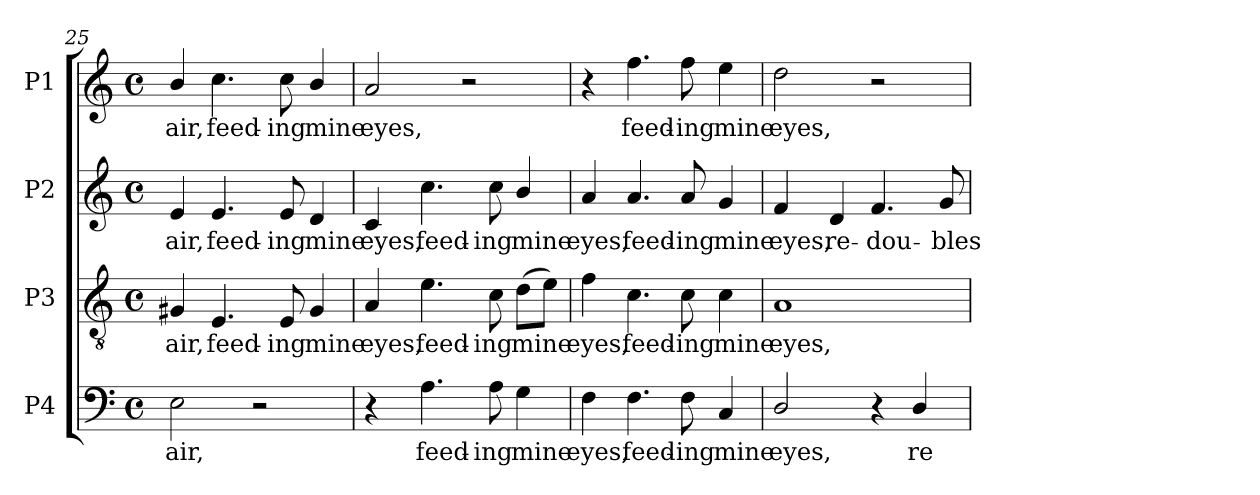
**kern	**text	**kern	**text	**kern	**text	**kern	**text
*part4	*part4	*part3	*part3	*part2	*part2	*part1	*part1
*staff4	*staff4	*staff3	*staff3	*staff2	*staff2	*staff1	*staff1
*I"P4	*	*I"P3	*	*I"P2	*	*I"P1	*
*clefF4	*	*clefGv2	*	*clefG2	*	*clefG2	*
*	*	*ITrd7c12	*	*	*	*	*
*k[]	*	*k[]	*	*k[]	*	*k[]	*
*C:	*	*C:	*	*C:	*	*C:	*
*M4/4	*	*M4/4	*	*M4/4	*	*M4/4	*
*met(c)	*	*met(c)	*	*met(c)	*	*met(c)	*
=25	=25	=25	=25	=25	=25	=25	=25
!	!LO:LY:b:color=#000000	!	!	!	!	!	!
!	!	!	!LO:LY:b:color=#000000	!	!	!	!
!	!	!	!	!	!LO:LY:b:color=#000000	!	!
!	!	!	!	!	!	!	!LO:LY:b:color=#000000
2Ei\	air,	4GG#Xi/	air,	4ei/	air,	4bi/	air,
!	!	!	!LO:LY:b:color=#000000	!	!	!	!
!	!	!	!	!	!LO:LY:b:color=#000000	!	!
!	!	!	!	!	!	!	!LO:LY:b:color=#000000
.	.	4.EEi/	feed-	4.ei/	feed-	4.cci\	feed-
2r	.	.	.	.	.	.	.
!	!	!	!LO:LY:b:color=#000000	!	!	!	!
!	!	!	!	!	!LO:LY:b:color=#000000	!	!
!	!	!	!	!	!	!	!LO:LY:b:color=#000000
.	.	8EEi/	-ing	8ei/	-ing	8cci\	-ing
!	!	!	!LO:LY:b:color=#000000	!	!	!	!
!	!	!	!	!	!LO:LY:b:color=#000000	!	!
!	!	!	!	!	!	!	!LO:LY:b:color=#000000
.	.	4GG#i/	mine	4di/	mine	4bi/	mine
!!LO:LB:g=z
=26	=26	=26	=26	=26	=26	=26	=26
!	!	!	!LO:LY:b:color=#000000	!	!	!	!
!	!	!	!	!	!LO:LY:b:color=#000000	!	!
!	!	!	!	!	!	!	!LO:LY:b:color=#000000
4r	.	4AAi/	eyes,	4ci/	eyes,	2ai/	eyes,
!	!LO:LY:b:color=#000000	!	!	!	!	!	!
!	!	!	!LO:LY:b:color=#000000	!	!	!	!
!	!	!	!	!	!LO:LY:b:color=#000000	!	!
4.Ai\	feed-	4.Ei\	feed-	4.cci\	feed-	.	.
.	.	.	.	.	.	2r	.
!	!LO:LY:b:color=#000000	!	!	!	!	!	!
!	!	!	!LO:LY:b:color=#000000	!	!	!	!
!	!	!	!	!	!LO:LY:b:color=#000000	!	!
8Ai\	-ing	8Ci\	-ing	8cci\	-ing	.	.
!	!LO:LY:b:color=#000000	!	!	!	!	!	!
!	!	!	!LO:LY:b:color=#000000	!	!	!	!
!	!	!	!	!	!LO:LY:b:color=#000000	!	!
4Gi\	mine	(8Di\L	mine	4bi/	mine	.	.
.	.	8Ei\J)	.	.	.	.	.
=27	=27	=27	=27	=27	=27	=27	=27
!	!LO:LY:b:color=#000000	!	!	!	!	!	!
!	!	!	!LO:LY:b:color=#000000	!	!	!	!
!	!	!	!	!	!LO:LY:b:color=#000000	!	!
4Fi\	eyes,	4Fi\	eyes,	4ai/	eyes,	4r	.
!	!LO:LY:b:color=#000000	!	!	!	!	!	!
!	!	!	!LO:LY:b:color=#000000	!	!	!	!
!	!	!	!	!	!LO:LY:b:color=#000000	!	!
!	!	!	!	!	!	!	!LO:LY:b:color=#000000
4.Fi\	feed-	4.Ci\	feed-	4.ai/	feed-	4.ffi\	feed-
!	!LO:LY:b:color=#000000	!	!	!	!	!	!
!	!	!	!LO:LY:b:color=#000000	!	!	!	!
!	!	!	!	!	!LO:LY:b:color=#000000	!	!
!	!	!	!	!	!	!	!LO:LY:b:color=#000000
8Fi\	-ing	8Ci\	-ing	8ai/	-ing	8ffi\	-ing
!	!LO:LY:b:color=#000000	!	!	!	!	!	!
!	!	!	!LO:LY:b:color=#000000	!	!	!	!
!	!	!	!	!	!LO:LY:b:color=#000000	!	!
!	!	!	!	!	!	!	!LO:LY:b:color=#000000
4Ci/	mine	4Ci\	mine	4gi/	mine	4eei\	mine
=28	=28	=28	=28	=28	=28	=28	=28
!	!LO:LY:b:color=#000000	!	!	!	!	!	!
!	!	!	!LO:LY:b:color=#000000	!	!	!	!
!	!	!	!	!	!LO:LY:b:color=#000000	!	!
!	!	!	!	!	!	!	!LO:LY:b:color=#000000
2Di/	eyes,	1AAi	eyes,	4fi/	eyes,	2ddi\	eyes,
!	!	!	!	!	!LO:LY:b:color=#000000	!	!
.	.	.	.	4di/	re-	.	.
!	!	!	!	!	!LO:LY:b:color=#000000	!	!
4r	.	.	.	4.fi/	-dou-	2r	.
!	!LO:LY:b:color=#000000	!	!	!	!	!	!
4Di/	re-	.	.	.	.	.	.
!	!	!	!	!	!LO:LY:b:color=#000000	!	!
.	.	.	.	8gi/	-bles	.	.
=	=	=	=	=	=	=	=
*-	*-	*-	*-	*-	*-	*-	*-
